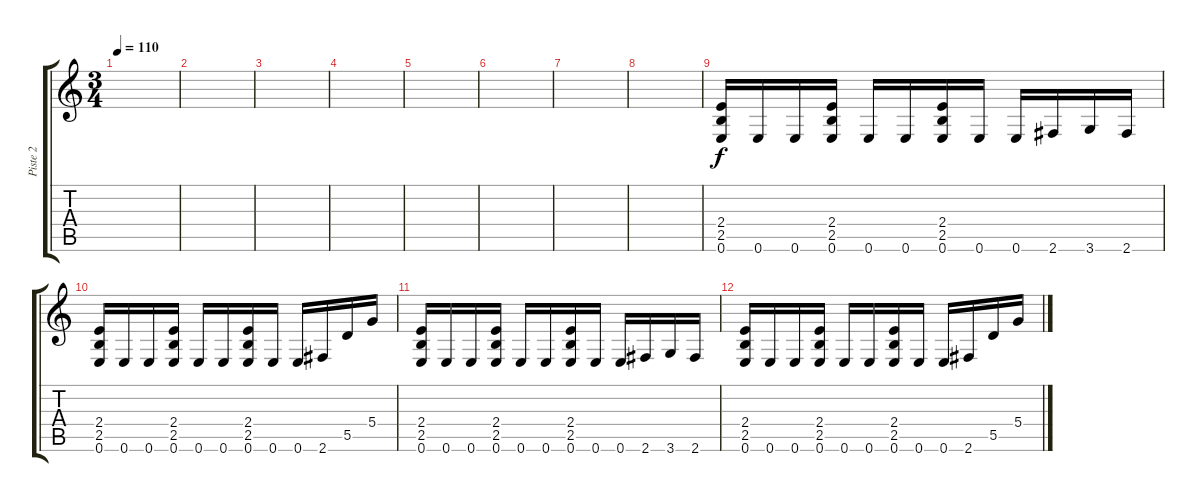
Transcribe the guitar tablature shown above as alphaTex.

\track ("Piste 2" "Piste 2") {instrument distortionguitar}
\staff {score tabs}
\tuning (E4 B3 G3 D3 A2 E2) {hide}
\ts (3 4)
\tempo 110
\clef g2
\ks c
|
|
|
|
|
|
|
|
(2.4 2.5 0.6).16 0.6.16 0.6.16 (2.4 2.5 0.6).16 0.6.16 0.6.16 (2.4 2.5 0.6).16 0.6.16 0.6.16 2.6.16 3.6.16 2.6.16 |
(2.4 2.5 0.6).16 0.6.16 0.6.16 (2.4 2.5 0.6).16 0.6.16 0.6.16 (2.4 2.5 0.6).16 0.6.16 0.6.16 2.6.16 5.5.16 5.4.16 |
(2.4 2.5 0.6).16 0.6.16 0.6.16 (2.4 2.5 0.6).16 0.6.16 0.6.16 (2.4 2.5 0.6).16 0.6.16 0.6.16 2.6.16 3.6.16 2.6.16 |
(2.4 2.5 0.6).16 0.6.16 0.6.16 (2.4 2.5 0.6).16 0.6.16 0.6.16 (2.4 2.5 0.6).16 0.6.16 0.6.16 2.6.16 5.5.16 5.4.16
